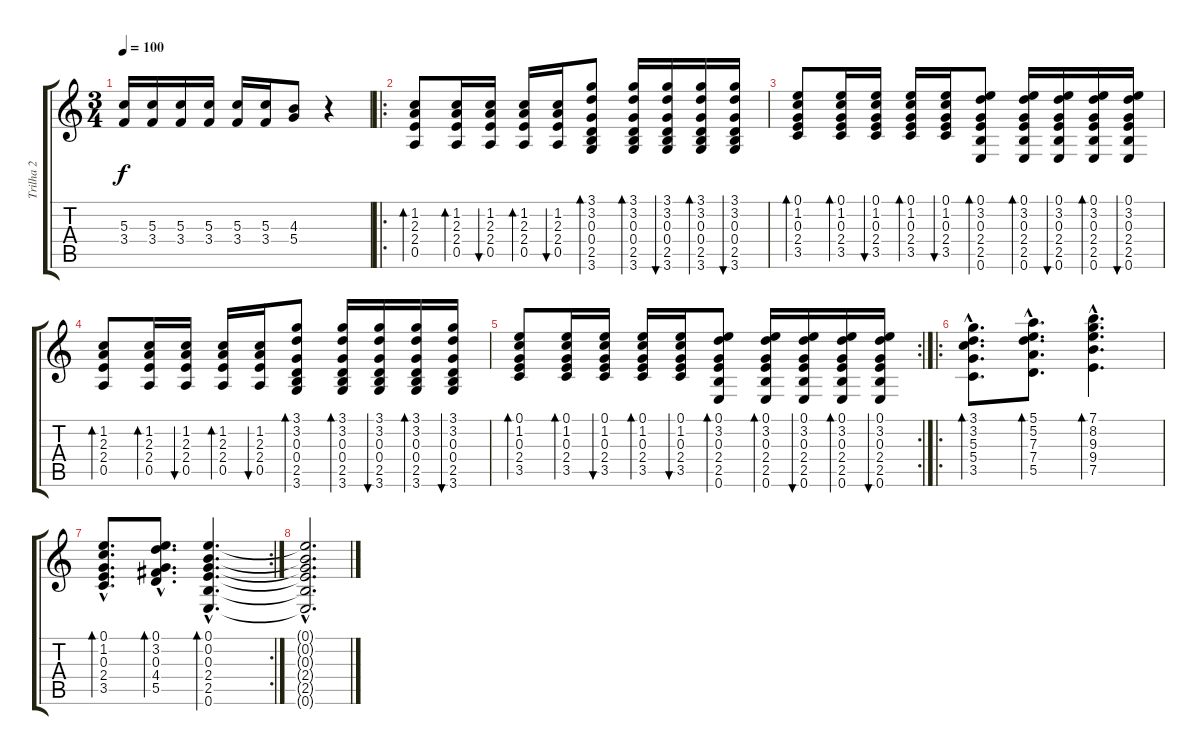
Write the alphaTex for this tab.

\track ("Trilha 2" "Trilha 2") {instrument acousticguitarsteel}
\staff {score tabs}
\tuning (E4 B3 G3 D3 A2 E2) {hide}
\ts (3 4)
\tempo 100
\clef g2
\ks c
(5.3 3.4).16{dy f} (5.3 3.4).16 (5.3 3.4).16 (5.3 3.4).16 (5.3 3.4).16 (5.3 3.4).16 (4.3 5.4).8 r.4 |
\ro
(1.2 2.3 2.4 0.5).8{bd 30} (1.2 2.3 2.4 0.5).16{bd 30} (1.2 2.3 2.4 0.5).16{bu 30} (1.2 2.3 2.4 0.5).16{bd 30} (1.2 2.3 2.4 0.5).16{bu 30} (3.1 3.2 0.3 0.4 2.5 3.6).8{bd 30} (3.1 3.2 0.3 0.4 2.5 3.6).16{bd 30} (3.1 3.2 0.3 0.4 2.5 3.6).16{bu 30} (3.1 3.2 0.3 0.4 2.5 3.6).16{bd 30} (3.1 3.2 0.3 0.4 2.5 3.6).16{bu 30} |
(0.1 1.2 0.3 2.4 3.5).8{bd 30} (0.1 1.2 0.3 2.4 3.5).16{bd 30} (0.1 1.2 0.3 2.4 3.5).16{bu 30} (0.1 1.2 0.3 2.4 3.5).16{bd 30} (0.1 1.2 0.3 2.4 3.5).16{bu 30} (0.1 3.2 0.3 2.4 2.5 0.6).8{bd 30} (0.1 3.2 0.3 2.4 2.5 0.6).16{bd 30} (0.1 3.2 0.3 2.4 2.5 0.6).16{bu 30} (0.1 3.2 0.3 2.4 2.5 0.6).16{bd 30} (0.1 3.2 0.3 2.4 2.5 0.6).16{bu 30} |
(1.2 2.3 2.4 0.5).8{bd 30} (1.2 2.3 2.4 0.5).16{bd 30} (1.2 2.3 2.4 0.5).16{bu 30} (1.2 2.3 2.4 0.5).16{bd 30} (1.2 2.3 2.4 0.5).16{bu 30} (3.1 3.2 0.3 0.4 2.5 3.6).8{bd 30} (3.1 3.2 0.3 0.4 2.5 3.6).16{bd 30} (3.1 3.2 0.3 0.4 2.5 3.6).16{bu 30} (3.1 3.2 0.3 0.4 2.5 3.6).16{bd 30} (3.1 3.2 0.3 0.4 2.5 3.6).16{bu 30} |
\rc 2
(0.1 1.2 0.3 2.4 3.5).8{bd 30} (0.1 1.2 0.3 2.4 3.5).16{bd 30} (0.1 1.2 0.3 2.4 3.5).16{bu 30} (0.1 1.2 0.3 2.4 3.5).16{bd 30} (0.1 1.2 0.3 2.4 3.5).16{bu 30} (0.1 3.2 0.3 2.4 2.5 0.6).8{bd 30} (0.1 3.2 0.3 2.4 2.5 0.6).16{bd 30} (0.1 3.2 0.3 2.4 2.5 0.6).16{bu 30} (0.1 3.2 0.3 2.4 2.5 0.6).16{bd 30} (0.1 3.2 0.3 2.4 2.5 0.6).16{bu 30} |
\ro
(3.1{hac} 3.2{hac} 5.3{hac} 5.4{hac} 3.5{hac}).8{d bd 120} (5.1{hac} 5.2{hac} 7.3{hac} 7.4{hac} 5.5{hac}).8{d bd 120} (7.1{hac} 8.2{hac} 9.3{hac} 9.4{hac} 7.5{hac}).4{d bd 240} |
\rc 2
(0.1{hac} 1.2{hac} 0.3{hac} 2.4{hac} 3.5{hac}).8{d bd 120} (0.1{hac} 3.2{hac} 0.3{hac} 4.4{hac} 5.5{hac}).8{d bd 120} (0.1{hac} 0.2{hac} 0.3{hac} 2.4{hac} 2.5{hac} 0.6{hac}).4{d bd 240} |
(0.1{hac t} 0.2{hac t} 0.3{hac t} 2.4{hac t} 2.5{hac t} 0.6{hac t}).2{d}
